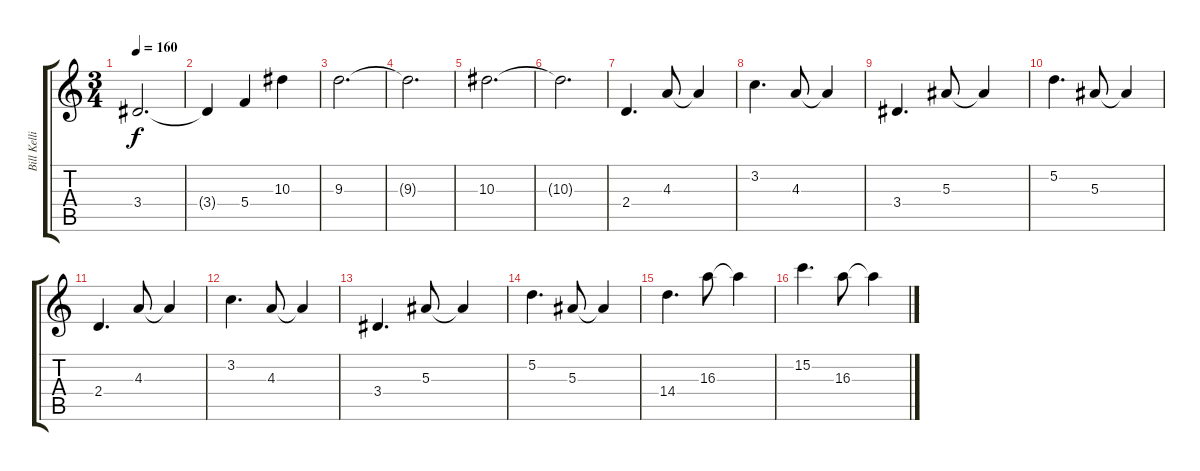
\track ("Bill Kelliher" "Bill Kelli") {instrument distortionguitar}
\staff {score tabs}
\tuning (D4 A3 F3 C3 G2 D2) {hide}
\ts (3 4)
\tempo 160
\clef g2
\ks c
3.4.2{d dy f} |
3.4{t}.4 5.4.4 10.3.4 |
9.3.2{d} |
9.3{t}.2{d} |
10.3.2{d} |
10.3{t}.2{d} |
2.4.4{d instrument acousticguitarsteel} 4.3.8 4.3{t}.4 |
3.2.4{d} 4.3.8 4.3{t}.4 |
3.4.4{d} 5.3.8 5.3{t}.4 |
5.2.4{d} 5.3.8 5.3{t}.4 |
2.4.4{d} 4.3.8 4.3{t}.4 |
3.2.4{d} 4.3.8 4.3{t}.4 |
3.4.4{d} 5.3.8 5.3{t}.4 |
5.2.4{d} 5.3.8 5.3{t}.4 |
14.4.4{d instrument acousticguitarsteel} 16.3.8 16.3{t}.4 |
15.2.4{d} 16.3.8 16.3{t}.4
